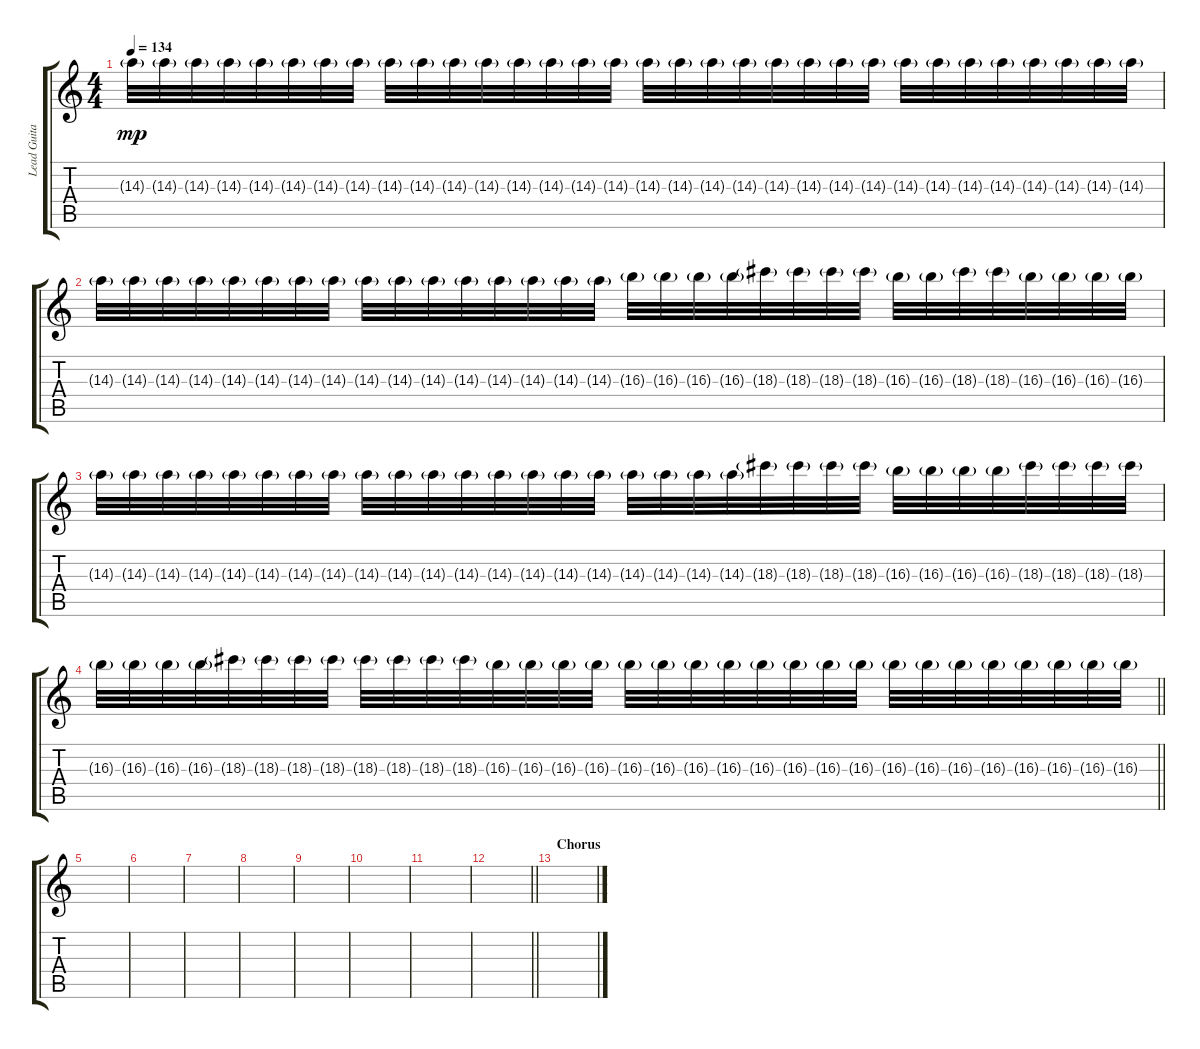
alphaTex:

\track ("Lead Guitar" "Lead Guita") {instrument electricguitarjazz}
\staff {score tabs}
\tuning (E4 B3 G3 D3 A2 E2) {hide}
\ts (4 4)
\tempo 134
\clef g2
\ks c
14.3{g}.32{dy mp} 14.3{g}.32 14.3{g}.32 14.3{g}.32 14.3{g}.32 14.3{g}.32 14.3{g}.32 14.3{g}.32 14.3{g}.32 14.3{g}.32 14.3{g}.32 14.3{g}.32 14.3{g}.32 14.3{g}.32 14.3{g}.32 14.3{g}.32 14.3{g}.32 14.3{g}.32 14.3{g}.32 14.3{g}.32 14.3{g}.32 14.3{g}.32 14.3{g}.32 14.3{g}.32 14.3{g}.32 14.3{g}.32 14.3{g}.32 14.3{g}.32 14.3{g}.32 14.3{g}.32 14.3{g}.32 14.3{g}.32 |
14.3{g}.32 14.3{g}.32 14.3{g}.32 14.3{g}.32 14.3{g}.32 14.3{g}.32 14.3{g}.32 14.3{g}.32 14.3{g}.32 14.3{g}.32 14.3{g}.32 14.3{g}.32 14.3{g}.32 14.3{g}.32 14.3{g}.32 14.3{g}.32 16.3{g}.32 16.3{g}.32 16.3{g}.32 16.3{g}.32 18.3{g}.32 18.3{g}.32 18.3{g}.32 18.3{g}.32 16.3{g}.32 16.3{g}.32 18.3{g}.32 18.3{g}.32 16.3{g}.32 16.3{g}.32 16.3{g}.32 16.3{g}.32 |
14.3{g}.32 14.3{g}.32 14.3{g}.32 14.3{g}.32 14.3{g}.32 14.3{g}.32 14.3{g}.32 14.3{g}.32 14.3{g}.32 14.3{g}.32 14.3{g}.32 14.3{g}.32 14.3{g}.32 14.3{g}.32 14.3{g}.32 14.3{g}.32 14.3{g}.32 14.3{g}.32 14.3{g}.32 14.3{g}.32 18.3{g}.32 18.3{g}.32 18.3{g}.32 18.3{g}.32 16.3{g}.32 16.3{g}.32 16.3{g}.32 16.3{g}.32 18.3{g}.32 18.3{g}.32 18.3{g}.32 18.3{g}.32 |
\barLineRight lightlight
16.3{g}.32 16.3{g}.32 16.3{g}.32 16.3{g}.32 18.3{g}.32 18.3{g}.32 18.3{g}.32 18.3{g}.32 18.3{g}.32 18.3{g}.32 18.3{g}.32 18.3{g}.32 16.3{g}.32 16.3{g}.32 16.3{g}.32 16.3{g}.32 16.3{g}.32 16.3{g}.32 16.3{g}.32 16.3{g}.32 16.3{g}.32 16.3{g}.32 16.3{g}.32 16.3{g}.32 16.3{g}.32 16.3{g}.32 16.3{g}.32 16.3{g}.32 16.3{g}.32 16.3{g}.32 16.3{g}.32 16.3{g}.32 |
|
|
|
|
|
|
|
\barLineRight lightlight
|
\section ("" "Chorus")
